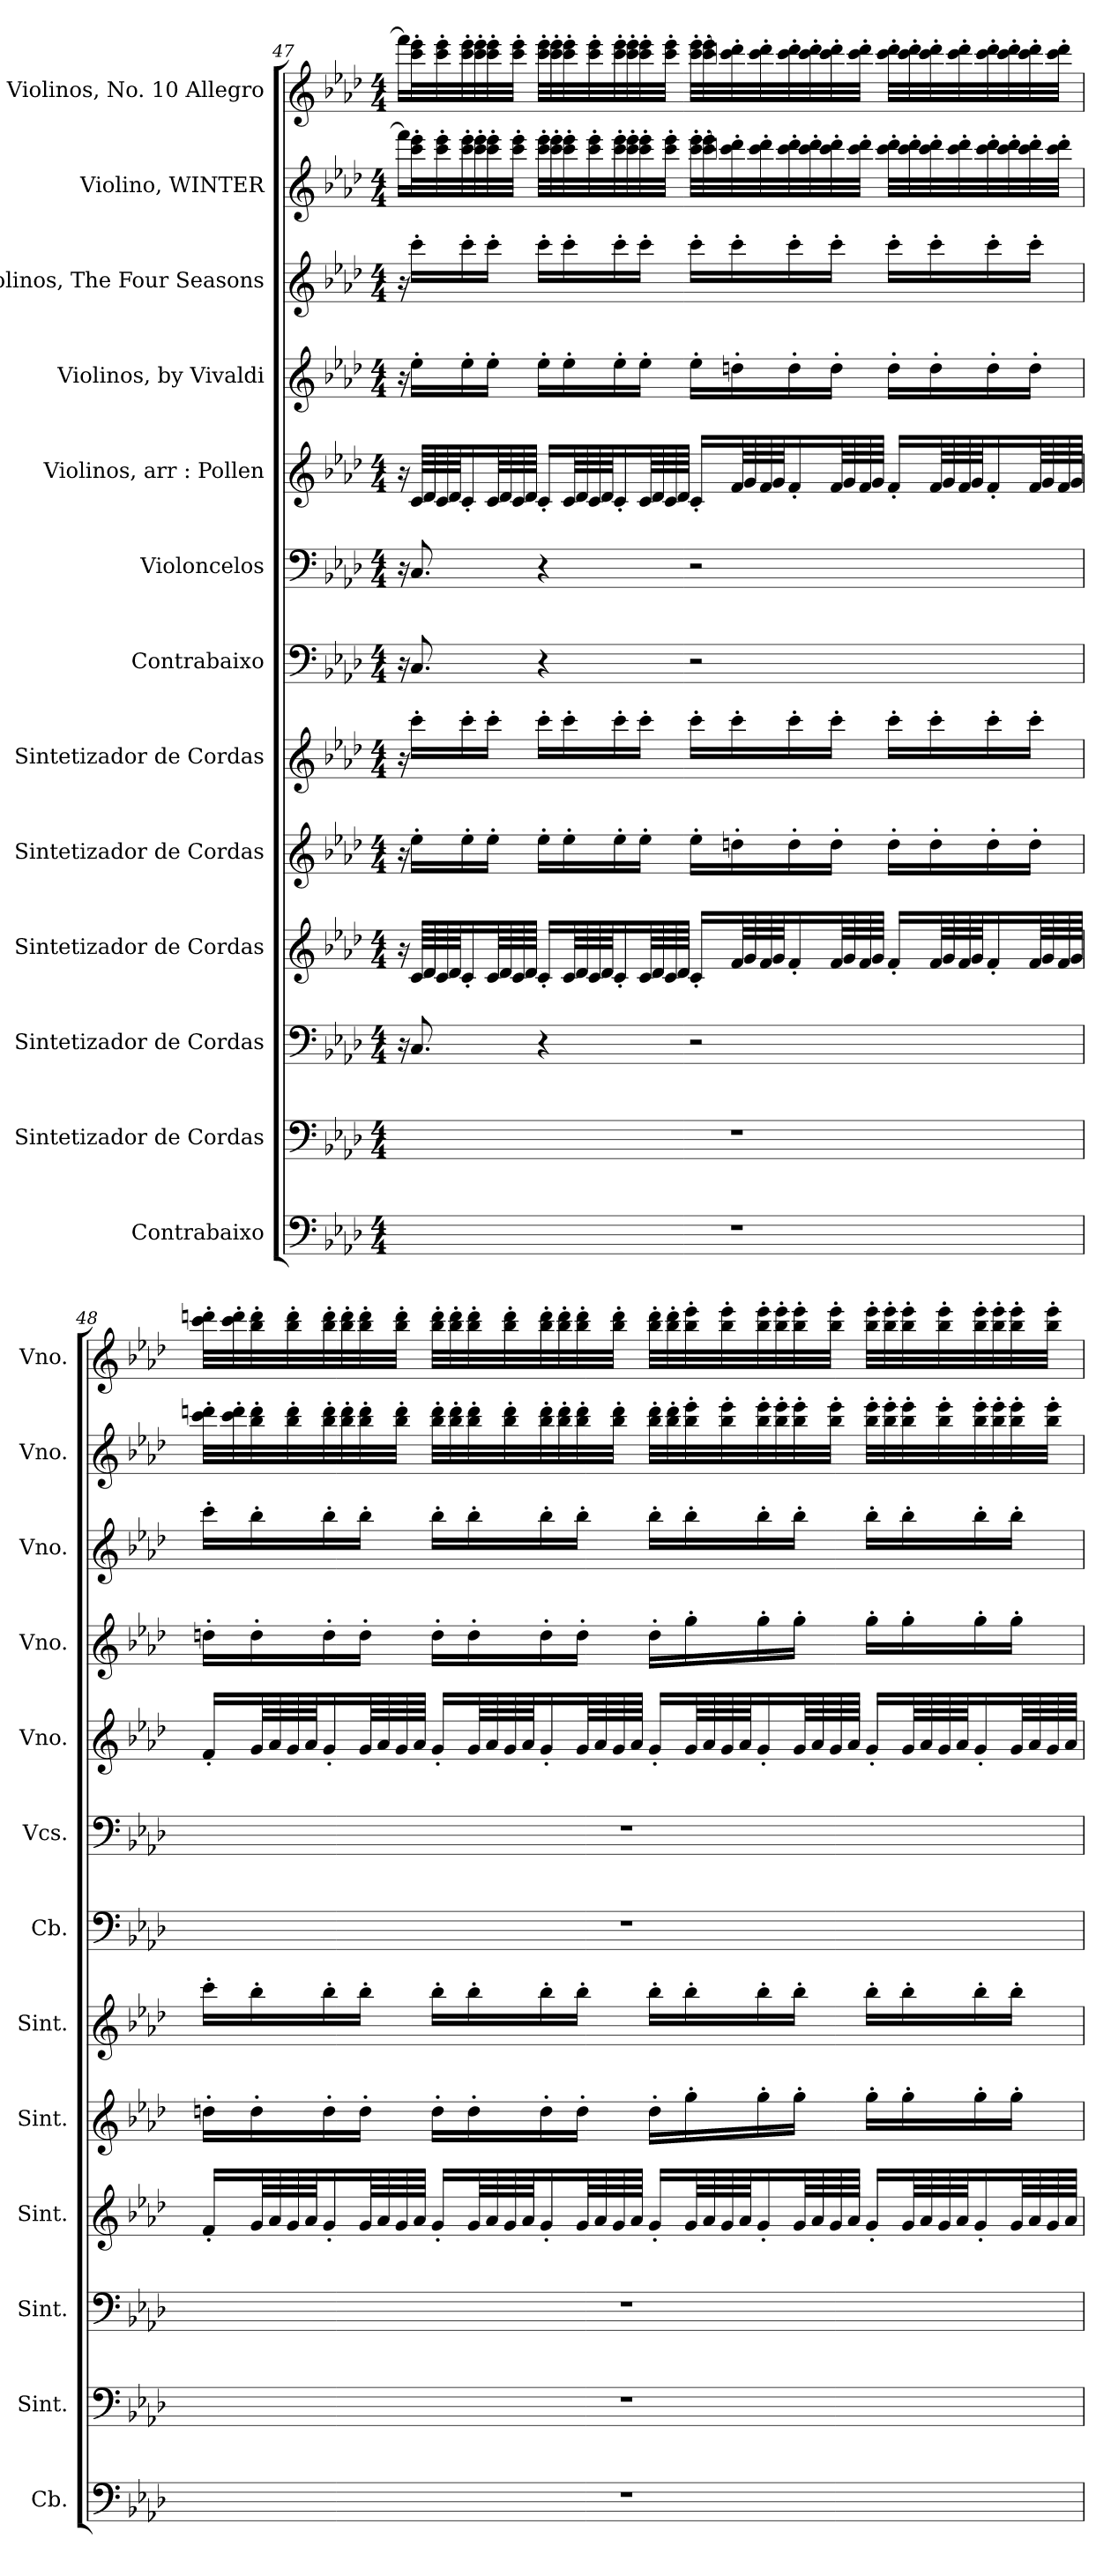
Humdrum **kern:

**kern	**kern	**kern	**kern	**kern	**kern	**kern	**kern	**kern	**kern	**kern	**kern	**kern
*part13	*part12	*part11	*part10	*part9	*part8	*part7	*part6	*part5	*part4	*part3	*part2	*part1
*staff13	*staff12	*staff11	*staff10	*staff9	*staff8	*staff7	*staff6	*staff5	*staff4	*staff3	*staff2	*staff1
*I"Contrabaixo	*I"Sintetizador de Cordas	*I"Sintetizador de Cordas	*I"Sintetizador de Cordas	*I"Sintetizador de Cordas	*I"Sintetizador de Cordas	*I"Contrabaixo	*I"Violoncelos	*I"Violinos, arr : Pollen	*I"Violinos, by Vivaldi	*I"Violinos, The Four Seasons	*I"Violino, WINTER	*I"Violinos, No. 10 Allegro
*I'Cb.	*I'Sint.	*I'Sint.	*I'Sint.	*I'Sint.	*I'Sint.	*I'Cb.	*I'Vcs.	*I'Vno.	*I'Vno.	*I'Vno.	*I'Vno.	*I'Vno.
!!LO:PB:g=z
*clefF4	*clefF4	*clefF4	*clefG2	*clefG2	*clefG2	*clefF4	*clefF4	*clefG2	*clefG2	*clefG2	*clefG2	*clefG2
*ITrd7c12	*	*	*	*	*	*ITrd7c12	*	*	*	*	*	*
*k[b-e-a-d-]	*k[b-e-a-d-]	*k[b-e-a-d-]	*k[b-e-a-d-]	*k[b-e-a-d-]	*k[b-e-a-d-]	*k[b-e-a-d-]	*k[b-e-a-d-]	*k[b-e-a-d-]	*k[b-e-a-d-]	*k[b-e-a-d-]	*k[b-e-a-d-]	*k[b-e-a-d-]
*M4/4	*M4/4	*M4/4	*M4/4	*M4/4	*M4/4	*M4/4	*M4/4	*M4/4	*M4/4	*M4/4	*M4/4	*M4/4
=47	=47	=47	=47	=47	=47	=47	=47	=47	=47	=47	=47	=47
1r	1r	16r	16r	16r	16r	16r	16r	16r	16r	16r	16fff\LL]	16fff\LL]
*	*	*	*	*	*	*	*	*	*	*	*	*MM74
.	.	8.C/	64c/LLLL	16ee-'\LL	16ccc'\LL	8.CC/	8.C/	64c/LLLL	16ee-'\LL	16ccc'\LL	32ccc\' 32eee-\'L	32ccc\' 32eee-\'L
.	.	.	64d-/	.	.	.	.	64d-/	.	.	.	.
.	.	.	64c/	.	.	.	.	64c/	.	.	32ccc\' 32eee-\'	32ccc\' 32eee-\'
.	.	.	64d-/JJ	.	.	.	.	64d-/JJ	.	.	.	.
.	.	.	16c'/	16ee-'\	16ccc'\	.	.	16c'/	16ee-'\	16ccc'\	32ccc\' 32eee-\'	32ccc\' 32eee-\'
.	.	.	.	.	.	.	.	.	.	.	32ccc\' 32eee-\'	32ccc\' 32eee-\'
.	.	.	64c/LL	16ee-'\JJ	16ccc'\JJ	.	.	64c/LL	16ee-'\JJ	16ccc'\JJ	32ccc\' 32eee-\'	32ccc\' 32eee-\'
.	.	.	64d-/	.	.	.	.	64d-/	.	.	.	.
.	.	.	64c/	.	.	.	.	64c/	.	.	32ccc\' 32eee-\'JJJ	32ccc\' 32eee-\'JJJ
.	.	.	64d-/JJJJ	.	.	.	.	64d-/JJJJ	.	.	.	.
.	.	4r	16c'/LL	16ee-'\LL	16ccc'\LL	4r	4r	16c'/LL	16ee-'\LL	16ccc'\LL	32ccc\' 32eee-\'LLL	32ccc\' 32eee-\'LLL
.	.	.	.	.	.	.	.	.	.	.	32ccc\' 32eee-\'	32ccc\' 32eee-\'
.	.	.	64c/LL	16ee-'\	16ccc'\	.	.	64c/LL	16ee-'\	16ccc'\	32ccc\' 32eee-\'	32ccc\' 32eee-\'
.	.	.	64d-/	.	.	.	.	64d-/	.	.	.	.
.	.	.	64c/	.	.	.	.	64c/	.	.	32ccc\' 32eee-\'	32ccc\' 32eee-\'
.	.	.	64d-/JJ	.	.	.	.	64d-/JJ	.	.	.	.
.	.	.	16c'/	16ee-'\	16ccc'\	.	.	16c'/	16ee-'\	16ccc'\	32ccc\' 32eee-\'	32ccc\' 32eee-\'
.	.	.	.	.	.	.	.	.	.	.	32ccc\' 32eee-\'	32ccc\' 32eee-\'
.	.	.	64c/LL	16ee-'\JJ	16ccc'\JJ	.	.	64c/LL	16ee-'\JJ	16ccc'\JJ	32ccc\' 32eee-\'	32ccc\' 32eee-\'
.	.	.	64d-/	.	.	.	.	64d-/	.	.	.	.
.	.	.	64c/	.	.	.	.	64c/	.	.	32ccc\' 32eee-\'JJJ	32ccc\' 32eee-\'JJJ
.	.	.	64d-/JJJJ	.	.	.	.	64d-/JJJJ	.	.	.	.
.	.	2r	16c'/LL	16ee-'\LL	16ccc'\LL	2r	2r	16c'/LL	16ee-'\LL	16ccc'\LL	32ccc\' 32eee-\'LLL	32ccc\' 32eee-\'LLL
.	.	.	.	.	.	.	.	.	.	.	32ccc\' 32eee-\'	32ccc\' 32eee-\'
.	.	.	64f/LL	16ddn'\	16ccc'\	.	.	64f/LL	16ddn'\	16ccc'\	32ccc\' 32dddn\'	32ccc\' 32dddn\'
.	.	.	64g/	.	.	.	.	64g/	.	.	.	.
.	.	.	64f/	.	.	.	.	64f/	.	.	32ccc\' 32ddd\'	32ccc\' 32ddd\'
.	.	.	64g/JJ	.	.	.	.	64g/JJ	.	.	.	.
.	.	.	16f'/	16dd'\	16ccc'\	.	.	16f'/	16dd'\	16ccc'\	32ccc\' 32ddd\'	32ccc\' 32ddd\'
.	.	.	.	.	.	.	.	.	.	.	32ccc\' 32ddd\'	32ccc\' 32ddd\'
.	.	.	64f/LL	16dd'\JJ	16ccc'\JJ	.	.	64f/LL	16dd'\JJ	16ccc'\JJ	32ccc\' 32ddd\'	32ccc\' 32ddd\'
.	.	.	64g/	.	.	.	.	64g/	.	.	.	.
.	.	.	64f/	.	.	.	.	64f/	.	.	32ccc\' 32ddd\'JJJ	32ccc\' 32ddd\'JJJ
.	.	.	64g/JJJJ	.	.	.	.	64g/JJJJ	.	.	.	.
.	.	.	16f'/LL	16dd'\LL	16ccc'\LL	.	.	16f'/LL	16dd'\LL	16ccc'\LL	32ccc\' 32ddd\'LLL	32ccc\' 32ddd\'LLL
.	.	.	.	.	.	.	.	.	.	.	32ccc\' 32ddd\'	32ccc\' 32ddd\'
.	.	.	64f/LL	16dd'\	16ccc'\	.	.	64f/LL	16dd'\	16ccc'\	32ccc\' 32ddd\'	32ccc\' 32ddd\'
.	.	.	64g/	.	.	.	.	64g/	.	.	.	.
.	.	.	64f/	.	.	.	.	64f/	.	.	32ccc\' 32ddd\'	32ccc\' 32ddd\'
.	.	.	64g/JJ	.	.	.	.	64g/JJ	.	.	.	.
.	.	.	16f'/	16dd'\	16ccc'\	.	.	16f'/	16dd'\	16ccc'\	32ccc\' 32ddd\'	32ccc\' 32ddd\'
.	.	.	.	.	.	.	.	.	.	.	32ccc\' 32ddd\'	32ccc\' 32ddd\'
.	.	.	64f/LL	16dd'\JJ	16ccc'\JJ	.	.	64f/LL	16dd'\JJ	16ccc'\JJ	32ccc\' 32ddd\'	32ccc\' 32ddd\'
.	.	.	64g/	.	.	.	.	64g/	.	.	.	.
.	.	.	64f/	.	.	.	.	64f/	.	.	32ccc\' 32ddd\'JJJ	32ccc\' 32ddd\'JJJ
.	.	.	64g/JJJJ	.	.	.	.	64g/JJJJ	.	.	.	.
!!LO:PB:g=z
=48	=48	=48	=48	=48	=48	=48	=48	=48	=48	=48	=48	=48
1r	1r	1r	16f'/LL	16ddn'\LL	16ccc'\LL	1r	1r	16f'/LL	16ddn'\LL	16ccc'\LL	32ccc\' 32dddn\'LLL	32ccc\' 32dddn\'LLL
.	.	.	.	.	.	.	.	.	.	.	32ccc\' 32ddd\'	32ccc\' 32ddd\'
.	.	.	64g/LL	16dd'\	16bb-'\	.	.	64g/LL	16dd'\	16bb-'\	32bb-\' 32ddd\'	32bb-\' 32ddd\'
.	.	.	64a-/	.	.	.	.	64a-/	.	.	.	.
.	.	.	64g/	.	.	.	.	64g/	.	.	32bb-\' 32ddd\'	32bb-\' 32ddd\'
.	.	.	64a-/JJ	.	.	.	.	64a-/JJ	.	.	.	.
.	.	.	16g'/	16dd'\	16bb-'\	.	.	16g'/	16dd'\	16bb-'\	32bb-\' 32ddd\'	32bb-\' 32ddd\'
.	.	.	.	.	.	.	.	.	.	.	32bb-\' 32ddd\'	32bb-\' 32ddd\'
.	.	.	64g/LL	16dd'\JJ	16bb-'\JJ	.	.	64g/LL	16dd'\JJ	16bb-'\JJ	32bb-\' 32ddd\'	32bb-\' 32ddd\'
.	.	.	64a-/	.	.	.	.	64a-/	.	.	.	.
.	.	.	64g/	.	.	.	.	64g/	.	.	32bb-\' 32ddd\'JJJ	32bb-\' 32ddd\'JJJ
.	.	.	64a-/JJJJ	.	.	.	.	64a-/JJJJ	.	.	.	.
.	.	.	16g'/LL	16dd'\LL	16bb-'\LL	.	.	16g'/LL	16dd'\LL	16bb-'\LL	32bb-\' 32ddd\'LLL	32bb-\' 32ddd\'LLL
.	.	.	.	.	.	.	.	.	.	.	32bb-\' 32ddd\'	32bb-\' 32ddd\'
.	.	.	64g/LL	16dd'\	16bb-'\	.	.	64g/LL	16dd'\	16bb-'\	32bb-\' 32ddd\'	32bb-\' 32ddd\'
.	.	.	64a-/	.	.	.	.	64a-/	.	.	.	.
.	.	.	64g/	.	.	.	.	64g/	.	.	32bb-\' 32ddd\'	32bb-\' 32ddd\'
.	.	.	64a-/JJ	.	.	.	.	64a-/JJ	.	.	.	.
.	.	.	16g'/	16dd'\	16bb-'\	.	.	16g'/	16dd'\	16bb-'\	32bb-\' 32ddd\'	32bb-\' 32ddd\'
.	.	.	.	.	.	.	.	.	.	.	32bb-\' 32ddd\'	32bb-\' 32ddd\'
.	.	.	64g/LL	16dd'\JJ	16bb-'\JJ	.	.	64g/LL	16dd'\JJ	16bb-'\JJ	32bb-\' 32ddd\'	32bb-\' 32ddd\'
.	.	.	64a-/	.	.	.	.	64a-/	.	.	.	.
.	.	.	64g/	.	.	.	.	64g/	.	.	32bb-\' 32ddd\'JJJ	32bb-\' 32ddd\'JJJ
.	.	.	64a-/JJJJ	.	.	.	.	64a-/JJJJ	.	.	.	.
.	.	.	16g'/LL	16dd'\LL	16bb-'\LL	.	.	16g'/LL	16dd'\LL	16bb-'\LL	32bb-\' 32ddd\'LLL	32bb-\' 32ddd\'LLL
.	.	.	.	.	.	.	.	.	.	.	32bb-\' 32ddd\'	32bb-\' 32ddd\'
.	.	.	64g/LL	16gg'\	16bb-'\	.	.	64g/LL	16gg'\	16bb-'\	32bb-\' 32eee-\'	32bb-\' 32eee-\'
.	.	.	64a-/	.	.	.	.	64a-/	.	.	.	.
.	.	.	64g/	.	.	.	.	64g/	.	.	32bb-\' 32eee-\'	32bb-\' 32eee-\'
.	.	.	64a-/JJ	.	.	.	.	64a-/JJ	.	.	.	.
.	.	.	16g'/	16gg'\	16bb-'\	.	.	16g'/	16gg'\	16bb-'\	32bb-\' 32eee-\'	32bb-\' 32eee-\'
.	.	.	.	.	.	.	.	.	.	.	32bb-\' 32eee-\'	32bb-\' 32eee-\'
.	.	.	64g/LL	16gg'\JJ	16bb-'\JJ	.	.	64g/LL	16gg'\JJ	16bb-'\JJ	32bb-\' 32eee-\'	32bb-\' 32eee-\'
.	.	.	64a-/	.	.	.	.	64a-/	.	.	.	.
.	.	.	64g/	.	.	.	.	64g/	.	.	32bb-\' 32eee-\'JJJ	32bb-\' 32eee-\'JJJ
.	.	.	64a-/JJJJ	.	.	.	.	64a-/JJJJ	.	.	.	.
.	.	.	16g'/LL	16gg'\LL	16bb-'\LL	.	.	16g'/LL	16gg'\LL	16bb-'\LL	32bb-\' 32eee-\'LLL	32bb-\' 32eee-\'LLL
.	.	.	.	.	.	.	.	.	.	.	32bb-\' 32eee-\'	32bb-\' 32eee-\'
.	.	.	64g/LL	16gg'\	16bb-'\	.	.	64g/LL	16gg'\	16bb-'\	32bb-\' 32eee-\'	32bb-\' 32eee-\'
.	.	.	64a-/	.	.	.	.	64a-/	.	.	.	.
.	.	.	64g/	.	.	.	.	64g/	.	.	32bb-\' 32eee-\'	32bb-\' 32eee-\'
.	.	.	64a-/JJ	.	.	.	.	64a-/JJ	.	.	.	.
.	.	.	16g'/	16gg'\	16bb-'\	.	.	16g'/	16gg'\	16bb-'\	32bb-\' 32eee-\'	32bb-\' 32eee-\'
.	.	.	.	.	.	.	.	.	.	.	32bb-\' 32eee-\'	32bb-\' 32eee-\'
.	.	.	64g/LL	16gg'\JJ	16bb-'\JJ	.	.	64g/LL	16gg'\JJ	16bb-'\JJ	32bb-\' 32eee-\'	32bb-\' 32eee-\'
.	.	.	64a-/	.	.	.	.	64a-/	.	.	.	.
.	.	.	64g/	.	.	.	.	64g/	.	.	32bb-\' 32eee-\'JJJ	32bb-\' 32eee-\'JJJ
.	.	.	64a-/JJJJ	.	.	.	.	64a-/JJJJ	.	.	.	.
=	=	=	=	=	=	=	=	=	=	=	=	=
*-	*-	*-	*-	*-	*-	*-	*-	*-	*-	*-	*-	*-
